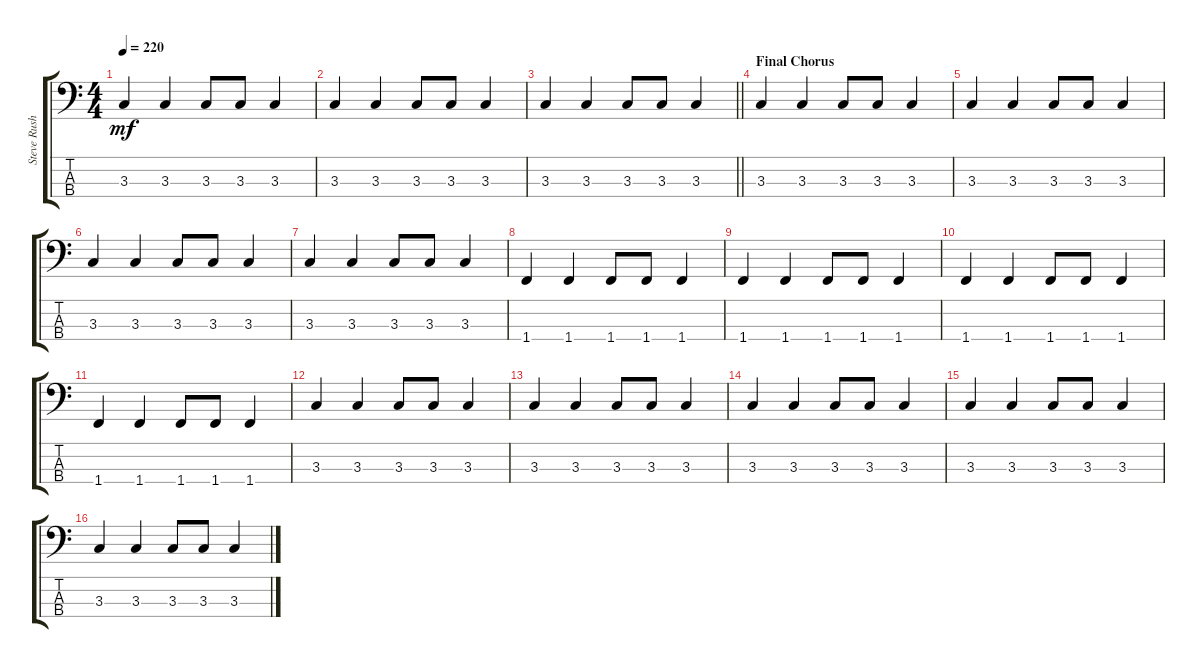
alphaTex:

\track ("Steve Rushton" "Steve Rush") {instrument electricbasspick}
\staff {score tabs}
\tuning (G2 D2 A1 E1) {hide}
\ts (4 4)
\tempo 220
\clef f4
\ks c
3.3.4{dy mf} 3.3.4 3.3.8 3.3.8 3.3.4 |
3.3.4 3.3.4 3.3.8 3.3.8 3.3.4 |
\barLineRight lightlight
3.3.4 3.3.4 3.3.8 3.3.8 3.3.4 |
\section ("" "Final Chorus")
3.3.4 3.3.4 3.3.8 3.3.8 3.3.4 |
3.3.4 3.3.4 3.3.8 3.3.8 3.3.4 |
3.3.4 3.3.4 3.3.8 3.3.8 3.3.4 |
3.3.4 3.3.4 3.3.8 3.3.8 3.3.4 |
1.4.4 1.4.4 1.4.8 1.4.8 1.4.4 |
1.4.4 1.4.4 1.4.8 1.4.8 1.4.4 |
1.4.4 1.4.4 1.4.8 1.4.8 1.4.4 |
1.4.4 1.4.4 1.4.8 1.4.8 1.4.4 |
3.3.4 3.3.4 3.3.8 3.3.8 3.3.4 |
3.3.4 3.3.4 3.3.8 3.3.8 3.3.4 |
3.3.4 3.3.4 3.3.8 3.3.8 3.3.4 |
3.3.4 3.3.4 3.3.8 3.3.8 3.3.4 |
3.3.4 3.3.4 3.3.8 3.3.8 3.3.4
